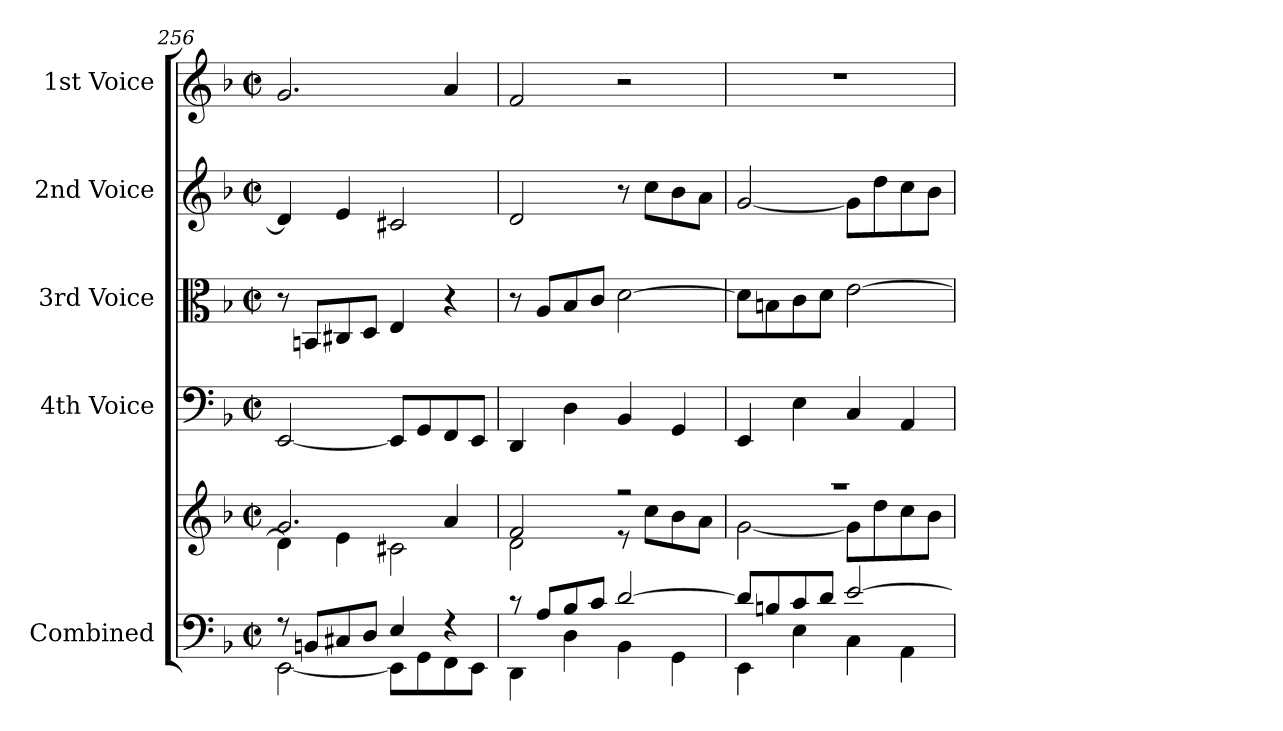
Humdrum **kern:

**kern	**kern	**kern	**kern	**kern	**kern
*part5	*part5	*part4	*part3	*part2	*part1
*staff6	*staff5	*staff4	*staff3	*staff2	*staff1
*I"Combined	*	*I"4th Voice	*I"3rd Voice	*I"2nd Voice	*I"1st Voice
*clefF4	*clefG2	*clefF4	*clefC3	*clefG2	*clefG2
*k[b-]	*k[b-]	*k[b-]	*k[b-]	*k[b-]	*k[b-]
*M2/2	*M2/2	*M2/2	*M2/2	*M2/2	*M2/2
*met(c|)	*met(c|)	*met(c|)	*met(c|)	*met(c|)	*met(c|)
=256	=256	=256	=256	=256	=256
*^	*^	*	*	*	*
8r	[2EE\	2.g/	4d\]	[2EE/	8r	4d/]	2.g/
8BBn/L	.	.	.	.	8BBn/L	.	.
8C#X/	.	.	4e\	.	8C#X/	4e/	.
8D/J	.	.	.	.	8D/J	.	.
4E/	8EE\L]	.	2c#X\	8EE/L]	4E/	2c#X/	.
.	8GG\	.	.	8GG/	.	.	.
4r	8FF\	4a/	.	8FF/	4r	.	4a/
.	8EE\J	.	.	8EE/J	.	.	.
=257	=257	=257	=257	=257	=257	=257	=257
8r	4DD\	2f/	2d\	4DD/	8r	2d/	2f/
8A/L	.	.	.	.	8A/L	.	.
8B-/	4D\	.	.	4D\	8B-/	.	.
8c/J	.	.	.	.	8c/J	.	.
[2d/	4BB-\	2r	8r	4BB-/	[2d\	8r	2r
.	.	.	8cc\L	.	.	8cc\L	.
.	4GG\	.	8b-\	4GG/	.	8b-\	.
.	.	.	8a\J	.	.	8a\J	.
=258	=258	=258	=258	=258	=258	=258	=258
8d/L]	4EE\	1r	[2g\	4EE/	8d\L]	[2g/	1r
8Bn/	.	.	.	.	8Bn\	.	.
8c/	4E\	.	.	4E\	8c\	.	.
8d/J	.	.	.	.	8d\J	.	.
[2e/	4C\	.	8g\L]	4C/	[2e\	8g\L]	.
.	.	.	8dd\	.	.	8dd\	.
.	4AA\	.	8cc\	4AA/	.	8cc\	.
.	.	.	8b-\J	.	.	8b-\J	.
*v	*v	*	*	*	*	*	*
*	*v	*v	*	*	*	*
=	=	=	=	=	=
*-	*-	*-	*-	*-	*-
